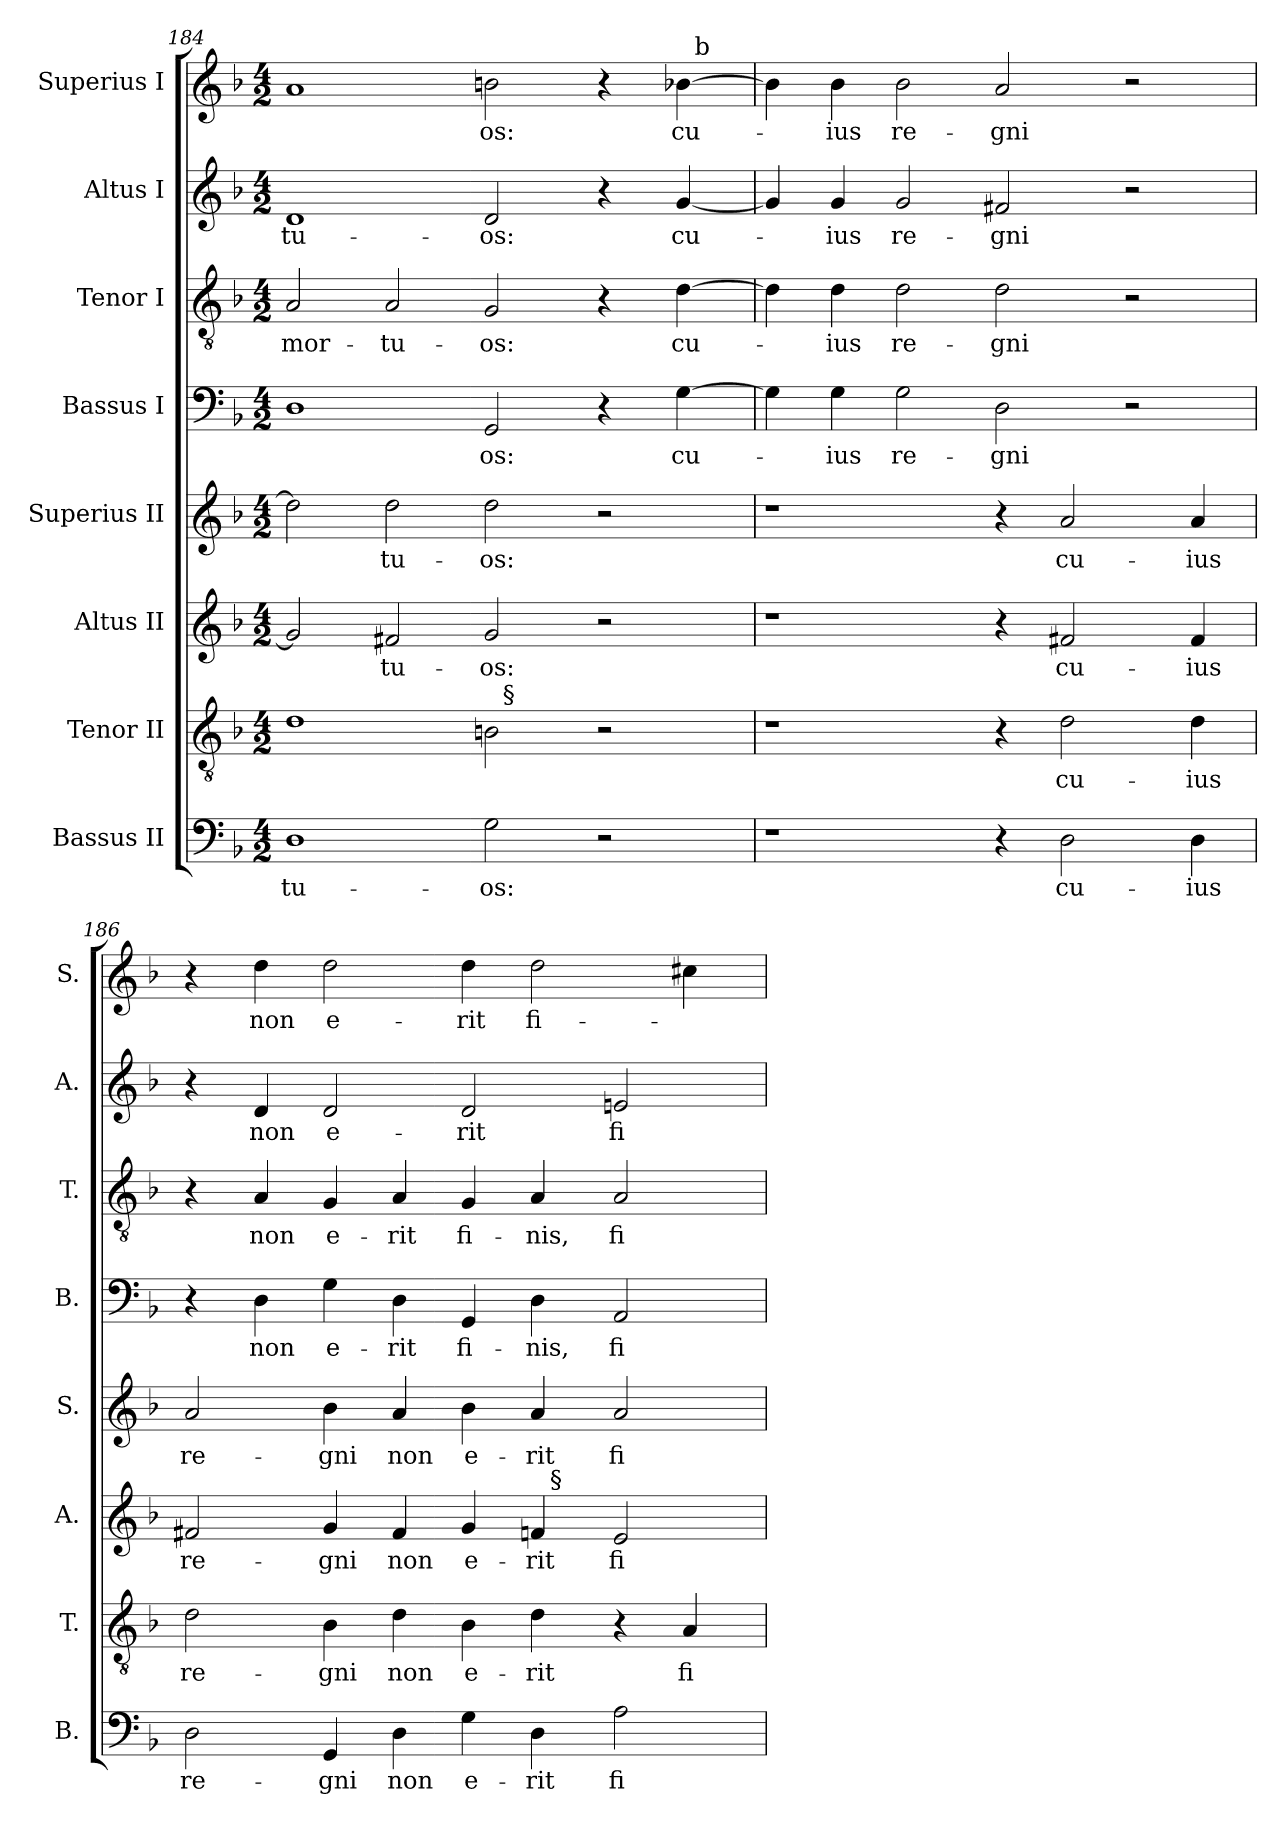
**kern	**text	**kern	**text	**kern	**text	**kern	**text	**kern	**text	**kern	**text	**kern	**text	**kern	**text
*part8	*part8	*part7	*part7	*part6	*part6	*part5	*part5	*part4	*part4	*part3	*part3	*part2	*part2	*part1	*part1
*staff8	*staff8	*staff7	*staff7	*staff6	*staff6	*staff5	*staff5	*staff4	*staff4	*staff3	*staff3	*staff2	*staff2	*staff1	*staff1
*I"Bassus II	*	*I"Tenor II	*	*I"Altus II	*	*I"Superius II	*	*I"Bassus I	*	*I"Tenor I	*	*I"Altus I	*	*I"Superius I	*
*I'B.	*	*I'T.	*	*I'A.	*	*I'S.	*	*I'B.	*	*I'T.	*	*I'A.	*	*I'S.	*
*clefF4	*	*clefGv2	*	*clefG2	*	*clefG2	*	*clefF4	*	*clefGv2	*	*clefG2	*	*clefG2	*
*	*	*ITrd7c12	*	*	*	*	*	*	*	*ITrd7c12	*	*	*	*	*
*k[b-]	*	*k[b-]	*	*k[b-]	*	*k[b-]	*	*k[b-]	*	*k[b-]	*	*k[b-]	*	*k[b-]	*
*d:	*	*d:	*	*d:	*	*d:	*	*d:	*	*d:	*	*d:	*	*d:	*
*M4/2	*	*M4/2	*	*M4/2	*	*M4/2	*	*M4/2	*	*M4/2	*	*M4/2	*	*M4/2	*
=184	=184	=184	=184	=184	=184	=184	=184	=184	=184	=184	=184	=184	=184	=184	=184
!	!	!	!	!	!	!	!	!	!	!	!	!	!	!LO:TX:a:t=rit.	!
!	!LO:LY:b	!	!	!	!	!	!	!	!	!	!LO:LY:b	!	!LO:LY:b	!	!
*	*	*^	*	*	*	*	*	*	*	*	*	*	*	*^	*
1D	-tu-	1D	1ryy	.	2g/]	.	2dd\]	.	1D	.	2AA/	mor-	1d	-tu-	1a	1ryy	.
!	!	!	!	!	!	!LO:LY:b	!	!LO:LY:b	!	!	!	!LO:LY:b	!	!	!	!	!
.	.	.	.	.	2f#X/	-tu-	2dd\	-tu-	.	.	2AA/	-tu-	.	.	.	.	.
!	!LO:LY:b	!	!	!	!	!LO:LY:b	!	!LO:LY:b	!	!LO:LY:b	!	!LO:LY:b	!	!LO:LY:b	!	!	!LO:LY:b
2G\	-os:	2BB\	32ryy	.	2g/	-os:	2dd\	-os:	2GG/	-os:	2GG/	-os:	2d/	-os:	2bn\	2ryy	-os:
!	!	!	!LO:TX:a:t=§	!	!	!	!	!	!	!	!	!	!	!	!	!	!
.	.	.	2ryy	.	.	.	.	.	.	.	.	.	.	.	.	.	.
2r	.	2r	.	.	2r	.	2r	.	4r	.	4r	.	4r	.	4r	4ryy	.
.	.	.	4...ryy	.	.	.	.	.	.	.	.	.	.	.	.	.	.
!	!	!	!	!	!	!	!	!	!	!LO:LY:b	!	!LO:LY:b	!	!LO:LY:b	!	!	!LO:LY:b
.	.	.	.	.	.	.	.	.	[>4G\	cu-	[>4D\	cu-	[<4g/	cu-	[>4b-\	32ryy	cu-
!	!	!	!	!	!	!	!	!	!	!	!	!	!	!	!	!LO:TX:a:t=b	!
.	.	.	.	.	.	.	.	.	.	.	.	.	.	.	.	8..ryy	.
*	*	*v	*v	*	*	*	*	*	*	*	*	*	*	*	*v	*v	*
=185	=185	=185	=185	=185	=185	=185	=185	=185	=185	=185	=185	=185	=185	=185	=185
1r	.	1r	.	1r	.	1r	.	4G\]	.	4D\]	.	4g/]	.	4b-\]	.
!	!	!	!	!	!	!	!	!	!LO:LY:b	!	!LO:LY:b	!	!LO:LY:b	!	!LO:LY:b
.	.	.	.	.	.	.	.	4G\	-ius	4D\	-ius	4g/	-ius	4b-\	-ius
!	!	!	!	!	!	!	!	!	!LO:LY:b	!	!LO:LY:b	!	!LO:LY:b	!	!LO:LY:b
.	.	.	.	.	.	.	.	2G\	re-	2D\	re-	2g/	re-	2b-\	re-
!	!	!	!	!	!	!	!	!	!LO:LY:b	!	!LO:LY:b	!	!LO:LY:b	!	!LO:LY:b
4r	.	4r	.	4r	.	4r	.	2D\	-gni	2D\	-gni	2f#X/	-gni	2a/	-gni
!	!LO:LY:b	!	!LO:LY:b	!	!LO:LY:b	!	!LO:LY:b	!	!	!	!	!	!	!	!
2D\	cu-	2D\	cu-	2f#X/	cu-	2a/	cu-	.	.	.	.	.	.	.	.
.	.	.	.	.	.	.	.	2r	.	2r	.	2r	.	2r	.
!	!LO:LY:b	!	!LO:LY:b	!	!LO:LY:b	!	!LO:LY:b	!	!	!	!	!	!	!	!
4D\	-ius	4D\	-ius	4f#/	-ius	4a/	-ius	.	.	.	.	.	.	.	.
=186	=186	=186	=186	=186	=186	=186	=186	=186	=186	=186	=186	=186	=186	=186	=186
!	!LO:LY:b	!	!LO:LY:b	!	!LO:LY:b	!	!LO:LY:b	!	!	!	!	!	!	!	!
*	*	*	*	*^	*	*	*	*	*	*	*	*	*	*	*
2D\	re-	2D\	re-	2f#X/	1ryy	re-	2a/	re-	4r	.	4r	.	4r	.	4r	.
!	!	!	!	!	!	!	!	!	!	!LO:LY:b	!	!LO:LY:b	!	!LO:LY:b	!	!LO:LY:b
.	.	.	.	.	.	.	.	.	4D\	non	4AA/	non	4d/	non	4dd\	non
!	!LO:LY:b	!	!LO:LY:b	!	!	!LO:LY:b	!	!LO:LY:b	!	!LO:LY:b	!	!LO:LY:b	!	!LO:LY:b	!	!LO:LY:b
4GG/	-gni	4BB-\	-gni	4g/	.	-gni	4b-\	-gni	4G\	e-	4GG/	e-	2d/	e-	2dd\	e-
!	!LO:LY:b	!	!LO:LY:b	!	!	!LO:LY:b	!	!LO:LY:b	!	!LO:LY:b	!	!LO:LY:b	!	!	!	!
4D\	non	4D\	non	4f#/	.	non	4a/	non	4D\	-rit	4AA/	-rit	.	.	.	.
!	!LO:LY:b	!	!LO:LY:b	!	!	!LO:LY:b	!	!LO:LY:b	!	!LO:LY:b	!	!LO:LY:b	!	!LO:LY:b	!	!LO:LY:b
4G\	e-	4BB-\	e-	4g/	4ryy	e-	4b-\	e-	4GG/	fi-	4GG/	fi-	2d/	-rit	4dd\	-rit
!	!LO:LY:b	!	!LO:LY:b	!	!	!LO:LY:b	!	!LO:LY:b	!	!LO:LY:b	!	!LO:LY:b	!	!	!	!LO:LY:b
4D\	-rit	4D\	-rit	4f/	32ryy	-rit	4a/	-rit	4D\	-nis,	4AA/	-nis,	.	.	2dd\	fi-
!	!	!	!	!	!LO:TX:a:t=§	!	!	!	!	!	!	!	!	!	!	!
.	.	.	.	.	2ryy	.	.	.	.	.	.	.	.	.	.	.
!	!LO:LY:b	!	!	!	!	!LO:LY:b	!	!LO:LY:b	!	!LO:LY:b	!	!LO:LY:b	!	!LO:LY:b	!	!
2A\	fi-	4r	.	2e/	.	fi-	2a/	fi-	2AA/	fi-	2AA/	fi-	2en/	fi-	.	.
!	!	!	!LO:LY:b	!	!	!	!	!	!	!	!	!	!	!	!	!
.	.	4AA/	fi	.	.	.	.	.	.	.	.	.	.	.	4cc#X\	.
.	.	.	.	.	8..ryy	.	.	.	.	.	.	.	.	.	.	.
*	*	*	*	*v	*v	*	*	*	*	*	*	*	*	*	*	*
=	=	=	=	=	=	=	=	=	=	=	=	=	=	=	=
*-	*-	*-	*-	*-	*-	*-	*-	*-	*-	*-	*-	*-	*-	*-	*-
